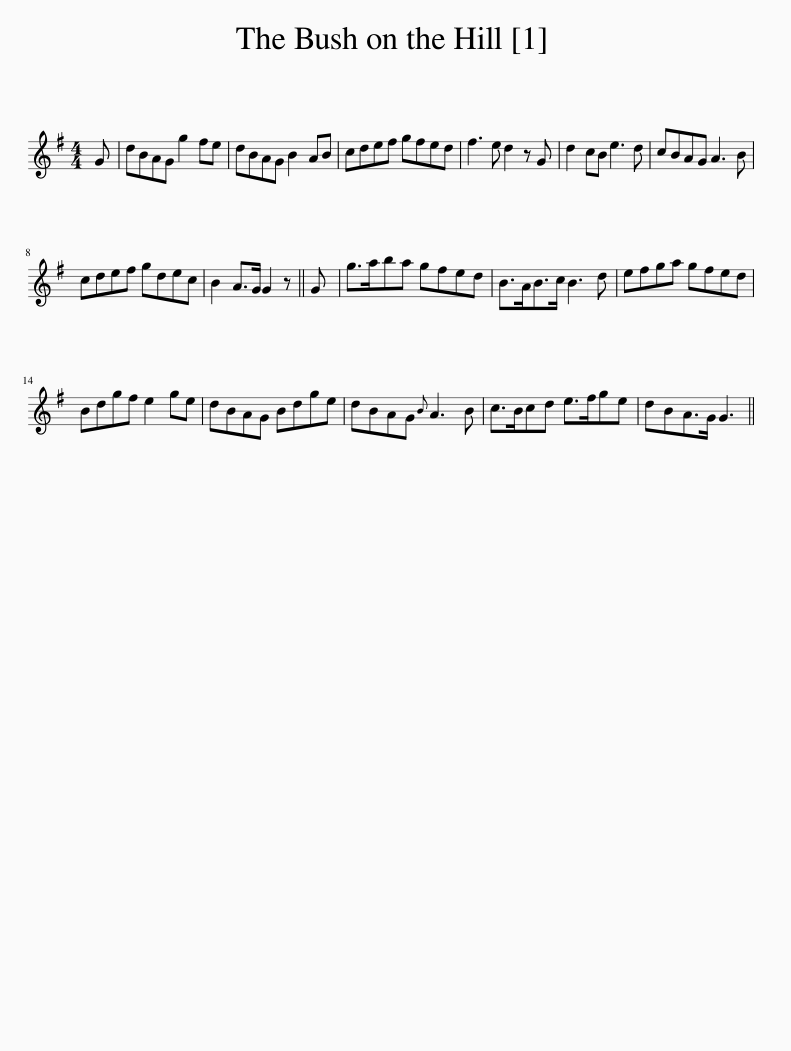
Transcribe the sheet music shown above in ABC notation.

X:1
L:1/8
M:4/4
I:linebreak $
K:G
V:1 treble
V:1
 G | dBAG g2 fe | dBAG B2 AB | cdef gfed | f3 e d2 z G | %5
 d2 cB e3 d | cBAG A3 B |$ cdef gdec | B2 A>G G2 z || G | %10
 g>aba gfed | B>AB>c B3 d | efga gfed |$ Bdgf e2 ge | dBAG Bdge | %15
 dBAG{B} A3 B | c>Bcd e>fge | dBA>G G3 || %18
